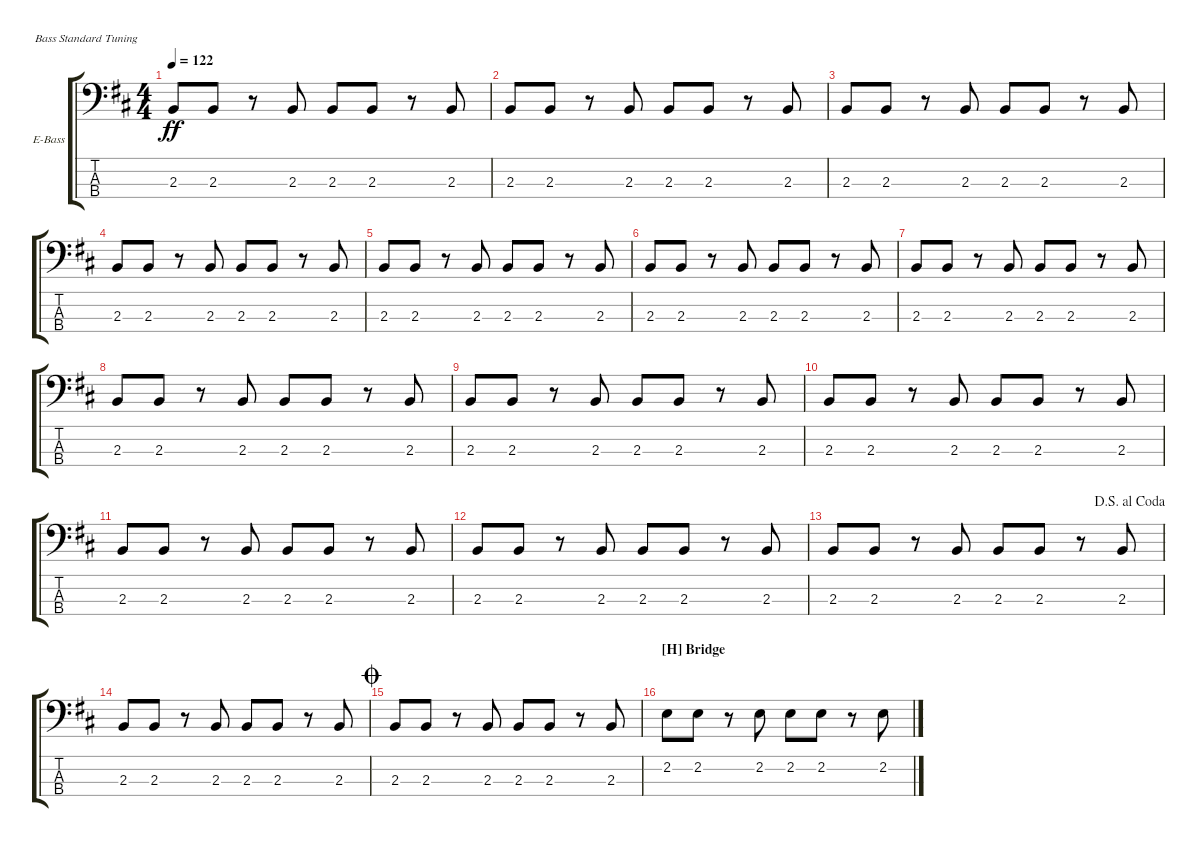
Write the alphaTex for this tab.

\bracketExtendMode groupsimilarinstruments
\firstSystemTrackNameOrientation horizontal
\otherSystemsTrackNameOrientation horizontal
\track ("Electric Bass" "E-Bass") {instrument electricbassfinger}
\staff {score tabs}
\tuning (G2 D2 A1 E1)
\ts (4 4)
\tempo 122
\clef f4
\scale
0.333333
\ks d
2.3.8{dy ff} 2.3.8 r.8 2.3.8 2.3.8 2.3.8 r.8 2.3.8 |
\scale
0.333333 2.3.8 2.3.8 r.8 2.3.8 2.3.8 2.3.8 r.8 2.3.8 |
\scale
0.333333 2.3.8 2.3.8 r.8 2.3.8 2.3.8 2.3.8 r.8 2.3.8 |
\scale
0.333333 2.3.8 2.3.8 r.8 2.3.8 2.3.8 2.3.8 r.8 2.3.8 |
\scale
0.333333 2.3.8 2.3.8 r.8 2.3.8 2.3.8 2.3.8 r.8 2.3.8 |
\scale
0.333333 2.3.8 2.3.8 r.8 2.3.8 2.3.8 2.3.8 r.8 2.3.8 |
\scale
0.333333 2.3.8 2.3.8 r.8 2.3.8 2.3.8 2.3.8 r.8 2.3.8 |
\scale
0.333333 2.3.8 2.3.8 r.8 2.3.8 2.3.8 2.3.8 r.8 2.3.8 |
\scale
0.333333 2.3.8 2.3.8 r.8 2.3.8 2.3.8 2.3.8 r.8 2.3.8 |
\scale
0.333333 2.3.8 2.3.8 r.8 2.3.8 2.3.8 2.3.8 r.8 2.3.8 |
\scale
0.333333 2.3.8 2.3.8 r.8 2.3.8 2.3.8 2.3.8 r.8 2.3.8 |
\scale
0.333333 2.3.8 2.3.8 r.8 2.3.8 2.3.8 2.3.8 r.8 2.3.8 |
\jump dalsegnoalcoda
\scale
0.333333 2.3.8 2.3.8 r.8 2.3.8 2.3.8 2.3.8 r.8 2.3.8 |
\scale
0.333333 2.3.8 2.3.8 r.8 2.3.8 2.3.8 2.3.8 r.8 2.3.8 |
\jump coda
\scale
0.333333 2.3.8 2.3.8 r.8 2.3.8 2.3.8 2.3.8 r.8 2.3.8 |
\section ("H" "Bridge")
\scale
0.333333 2.2.8 2.2.8 r.8 2.2.8 2.2.8 2.2.8 r.8 2.2.8
